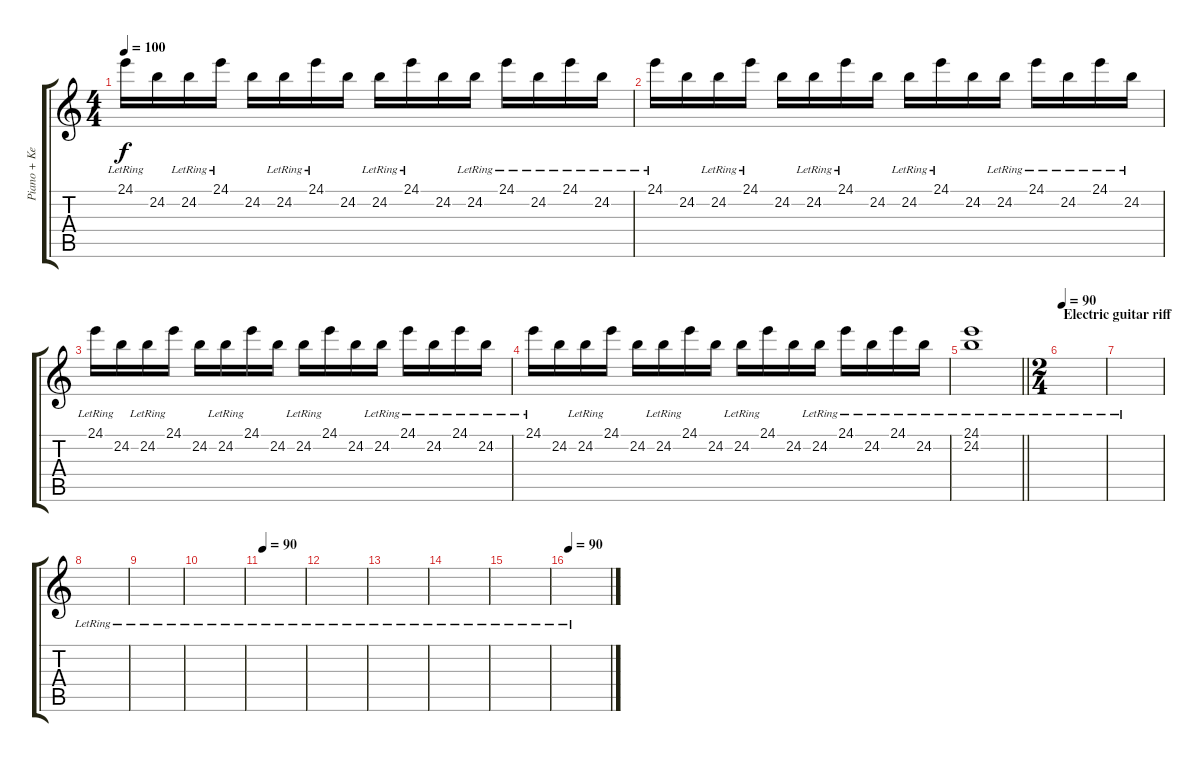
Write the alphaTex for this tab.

\track ("Piano + Keyboards (A. Staropoli)" "Piano + Ke") {instrument brightacousticpiano}
\staff {score tabs}
\tuning (E4 B3 G3 D3 A2 E2) {hide}
\ts (4 4)
\tempo 100
\clef g2
\ks c
24.1{lr}.16{dy f} 24.2.16 24.2{lr}.16 24.1{lr}.16 24.2.16 24.2{lr}.16 24.1{lr}.16 24.2.16 24.2{lr}.16 24.1{lr}.16 24.2.16 24.2{lr}.16 24.1{lr}.16 24.2{lr}.16 24.1{lr}.16 24.2{lr}.16 |
24.1{lr}.16 24.2.16 24.2{lr}.16 24.1{lr}.16 24.2.16 24.2{lr}.16 24.1{lr}.16 24.2.16 24.2{lr}.16 24.1{lr}.16 24.2.16 24.2{lr}.16 24.1{lr}.16 24.2{lr}.16 24.1{lr}.16 24.2{lr}.16 |
24.1{lr}.16 24.2.16 24.2{lr}.16 24.1{lr}.16 24.2.16 24.2{lr}.16 24.1{lr}.16 24.2.16 24.2{lr}.16 24.1{lr}.16 24.2.16 24.2{lr}.16 24.1{lr}.16 24.2{lr}.16 24.1{lr}.16 24.2{lr}.16 |
24.1{lr}.16 24.2.16 24.2{lr}.16 24.1{lr}.16 24.2.16 24.2{lr}.16 24.1{lr}.16 24.2.16 24.2{lr}.16 24.1{lr}.16 24.2.16 24.2{lr}.16 24.1{lr}.16 24.2{lr}.16 24.1{lr}.16 24.2{lr}.16 |
\barLineRight lightlight
(24.1{lr} 24.2{lr}).1 |
\ts (2 4)
\section ("" "Electric guitar riff")
\tempo 90
|
|
|
|
|
\tempo 90
|
|
|
|
|
\tempo 90
